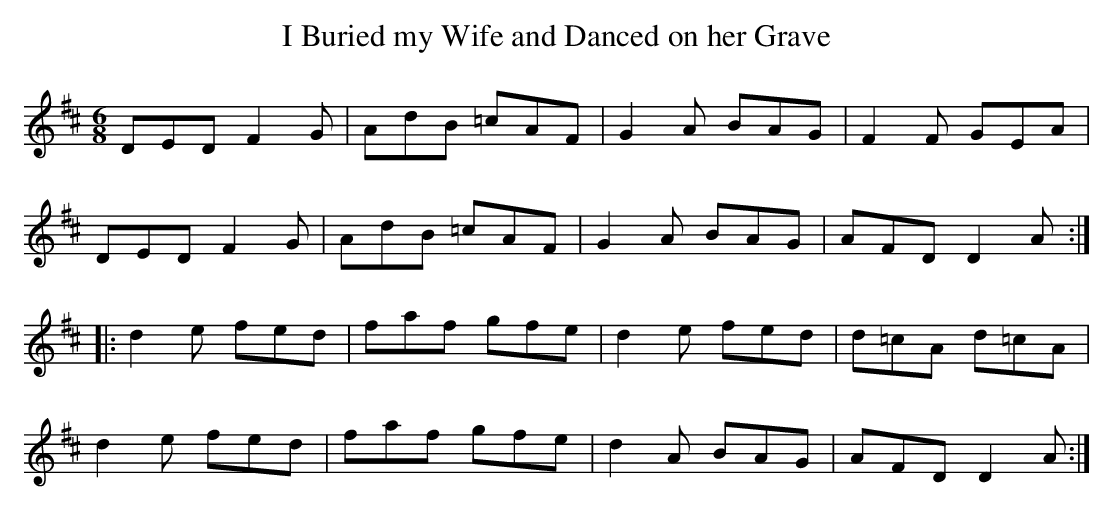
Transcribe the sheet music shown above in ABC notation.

X:1
T:I Buried my Wife and Danced on her Grave
M:6/8
L:1/8
K:D
DED F2G | AdB =cAF | G2A BAG | F2F GEA |
DED F2G | AdB =cAF | G2A BAG | AFD D2A ::
d2e fed | faf gfe | d2e fed | d=cA d=cA |
d2e fed | faf gfe | d2A BAG | AFD D2A :|
